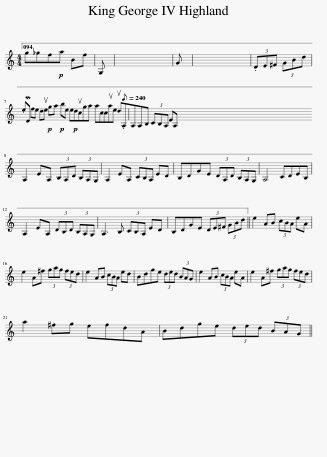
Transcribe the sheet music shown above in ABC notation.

X:1
L:1/8
M:4/4
I:linebreak $
K:C
V:1 treble
V:1
 g_gf!p!a Bf | G, | x8 | G | x8 | %5
 (3.DE^F (3GBd |$ .eMD fe due!p! ga!p! be e!p!ducga accuae ud[Q:1/8=240].A,A,A,B, (3CB,A, EA, |$ A,2 EA, (3B,A,D (3B,A,G, | A,2 EA, (3CB,A, ED | B,DGE (3DA,D (3B,A,G, | %10
 A,4 CDEB, |$ A,2 EA, (3DB,D (3B,A,G, | A,3 B, (3CB,A, ED | B,DGE (3DE^F (3GBd || e2 AB (3cBA eA |$ %15
 e2 A^f (3gag (3fed | e2 AB (3cBA ed | Bdge (3ded (3BAG | e2 AB (3cBA eA | e2 A^f (3gag (3fed |$ %20
 a2 ^fg efdA | Bdge (3ded (3BAG || %22
